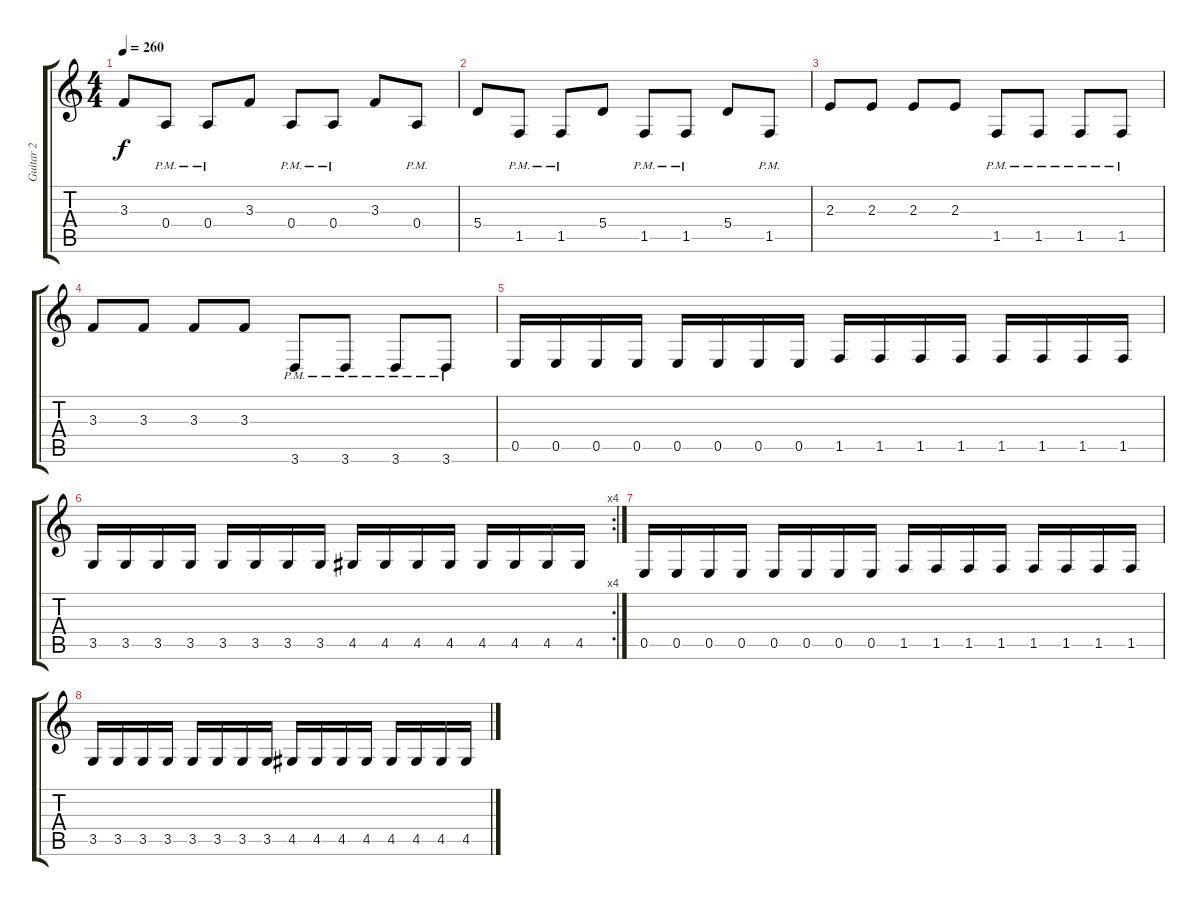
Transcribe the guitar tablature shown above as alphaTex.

\track ("Guitar 2" "Guitar 2") {instrument distortionguitar}
\staff {score tabs}
\tuning (B3 Gb3 D3 A2 E2 B1) {hide}
\ts (4 4)
\tempo 260
\clef g2
\ks c
3.3.8{dy f} 0.4{pm}.8 0.4{pm}.8 3.3.8 0.4{pm}.8 0.4{pm}.8 3.3.8 0.4{pm}.8 |
5.4.8 1.5{pm}.8 1.5{pm}.8 5.4.8 1.5{pm}.8 1.5{pm}.8 5.4.8 1.5{pm}.8 |
2.3.8 2.3.8 2.3.8 2.3.8 1.5{pm}.8 1.5{pm}.8 1.5{pm}.8 1.5{pm}.8 |
3.3.8 3.3.8 3.3.8 3.3.8 3.6{pm}.8 3.6{pm}.8 3.6{pm}.8 3.6{pm}.8 |
0.5.16 0.5.16 0.5.16 0.5.16 0.5.16 0.5.16 0.5.16 0.5.16 1.5.16 1.5.16 1.5.16 1.5.16 1.5.16 1.5.16 1.5.16 1.5.16 |
\rc 4
3.5.16 3.5.16 3.5.16 3.5.16 3.5.16 3.5.16 3.5.16 3.5.16 4.5.16 4.5.16 4.5.16 4.5.16 4.5.16 4.5.16 4.5.16 4.5.16 |
0.5.16 0.5.16 0.5.16 0.5.16 0.5.16 0.5.16 0.5.16 0.5.16 1.5.16 1.5.16 1.5.16 1.5.16 1.5.16 1.5.16 1.5.16 1.5.16 |
3.5.16 3.5.16 3.5.16 3.5.16 3.5.16 3.5.16 3.5.16 3.5.16 4.5.16 4.5.16 4.5.16 4.5.16 4.5.16 4.5.16 4.5.16 4.5.16
